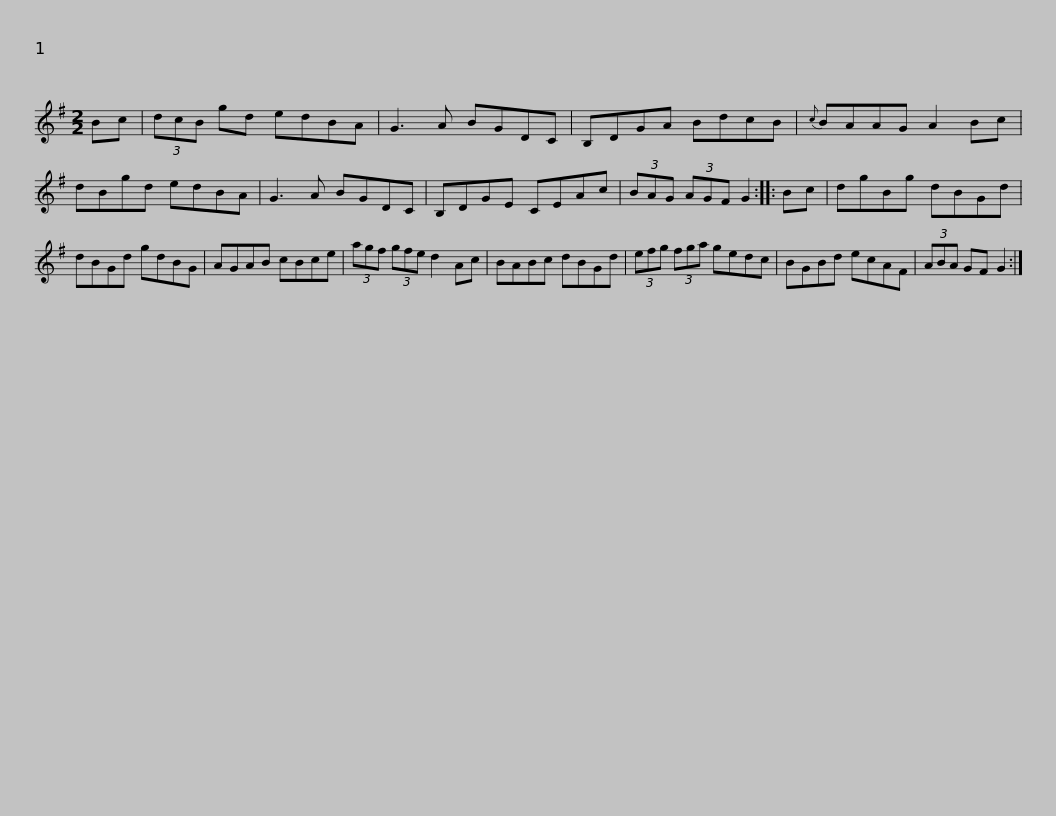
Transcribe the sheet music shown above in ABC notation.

X:1
L:1/8
M:2/2
I:linebreak $
K:G
V:1 treble
V:1
 Bc | (3dcB gd edBA | G3 A BGDC | B,DGA BdcB |{c} BAAG A2 Bc | %5
 dBgd edBA |$ G3 A BGDC | B,DGE CEAc | (3BAG (3AGF G2 :: Bc | %10
 dgBg dBGd | dBGd gdBG |$ AGAB cBce | (3agf (3gfe d2 Ac | BABc dBGd | %15
 (3efg (3fga gedc | BGBd ecAF |$ (3ABA GF G2 :| %18
